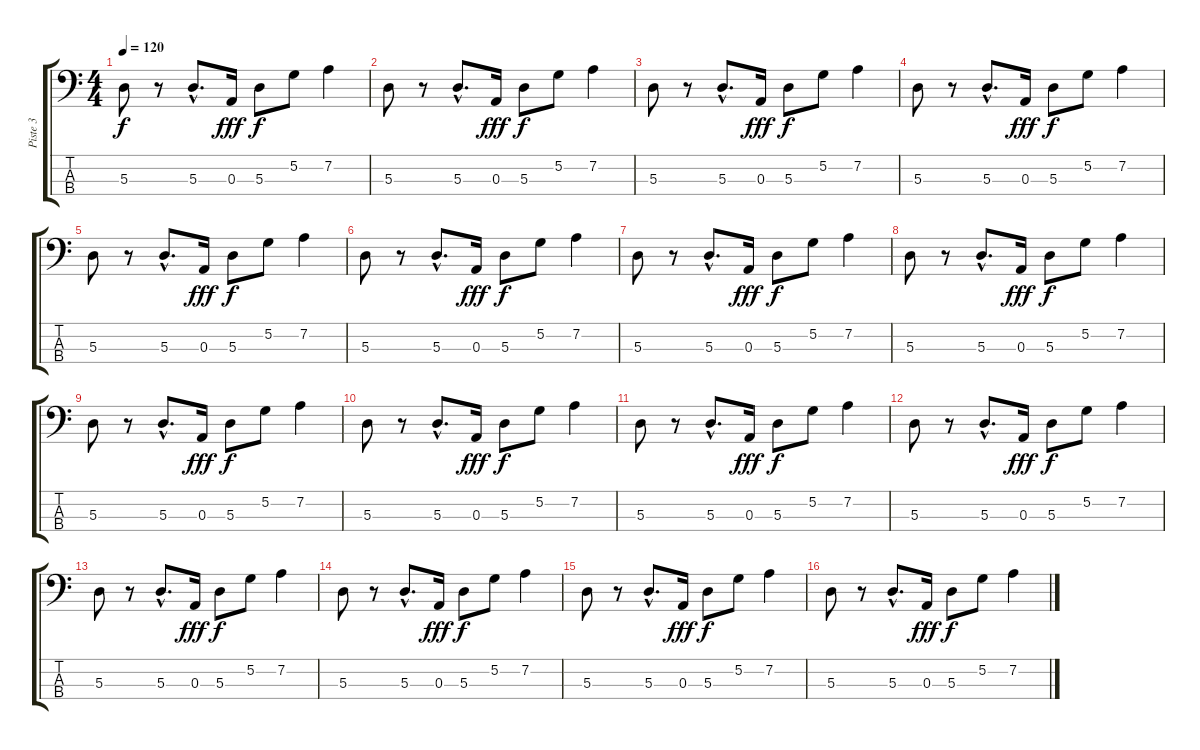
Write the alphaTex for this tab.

\track ("Piste 3" "Piste 3") {instrument slapbass1}
\staff {score tabs}
\tuning (G2 D2 A1 E1) {hide}
\ts (4 4)
\tempo 120
\clef f4
\ks c
5.3.8{dy f} r.8 5.3{hac}.8{d} 0.3.16{dy fff} 5.3.8{dy f} 5.2.8 7.2.4 |
5.3.8 r.8 5.3{hac}.8{d} 0.3.16{dy fff} 5.3.8{dy f} 5.2.8 7.2.4 |
5.3.8 r.8 5.3{hac}.8{d} 0.3.16{dy fff} 5.3.8{dy f} 5.2.8 7.2.4 |
5.3.8 r.8 5.3{hac}.8{d} 0.3.16{dy fff} 5.3.8{dy f} 5.2.8 7.2.4 |
5.3.8 r.8 5.3{hac}.8{d} 0.3.16{dy fff} 5.3.8{dy f} 5.2.8 7.2.4 |
5.3.8 r.8 5.3{hac}.8{d} 0.3.16{dy fff} 5.3.8{dy f} 5.2.8 7.2.4 |
5.3.8 r.8 5.3{hac}.8{d} 0.3.16{dy fff} 5.3.8{dy f} 5.2.8 7.2.4 |
5.3.8 r.8 5.3{hac}.8{d} 0.3.16{dy fff} 5.3.8{dy f} 5.2.8 7.2.4 |
5.3.8 r.8 5.3{hac}.8{d} 0.3.16{dy fff} 5.3.8{dy f} 5.2.8 7.2.4 |
5.3.8 r.8 5.3{hac}.8{d} 0.3.16{dy fff} 5.3.8{dy f} 5.2.8 7.2.4 |
5.3.8 r.8 5.3{hac}.8{d} 0.3.16{dy fff} 5.3.8{dy f} 5.2.8 7.2.4 |
5.3.8 r.8 5.3{hac}.8{d} 0.3.16{dy fff} 5.3.8{dy f} 5.2.8 7.2.4 |
5.3.8 r.8 5.3{hac}.8{d} 0.3.16{dy fff} 5.3.8{dy f} 5.2.8 7.2.4 |
5.3.8 r.8 5.3{hac}.8{d} 0.3.16{dy fff} 5.3.8{dy f} 5.2.8 7.2.4 |
5.3.8 r.8 5.3{hac}.8{d} 0.3.16{dy fff} 5.3.8{dy f} 5.2.8 7.2.4 |
5.3.8 r.8 5.3{hac}.8{d} 0.3.16{dy fff} 5.3.8{dy f} 5.2.8 7.2.4
